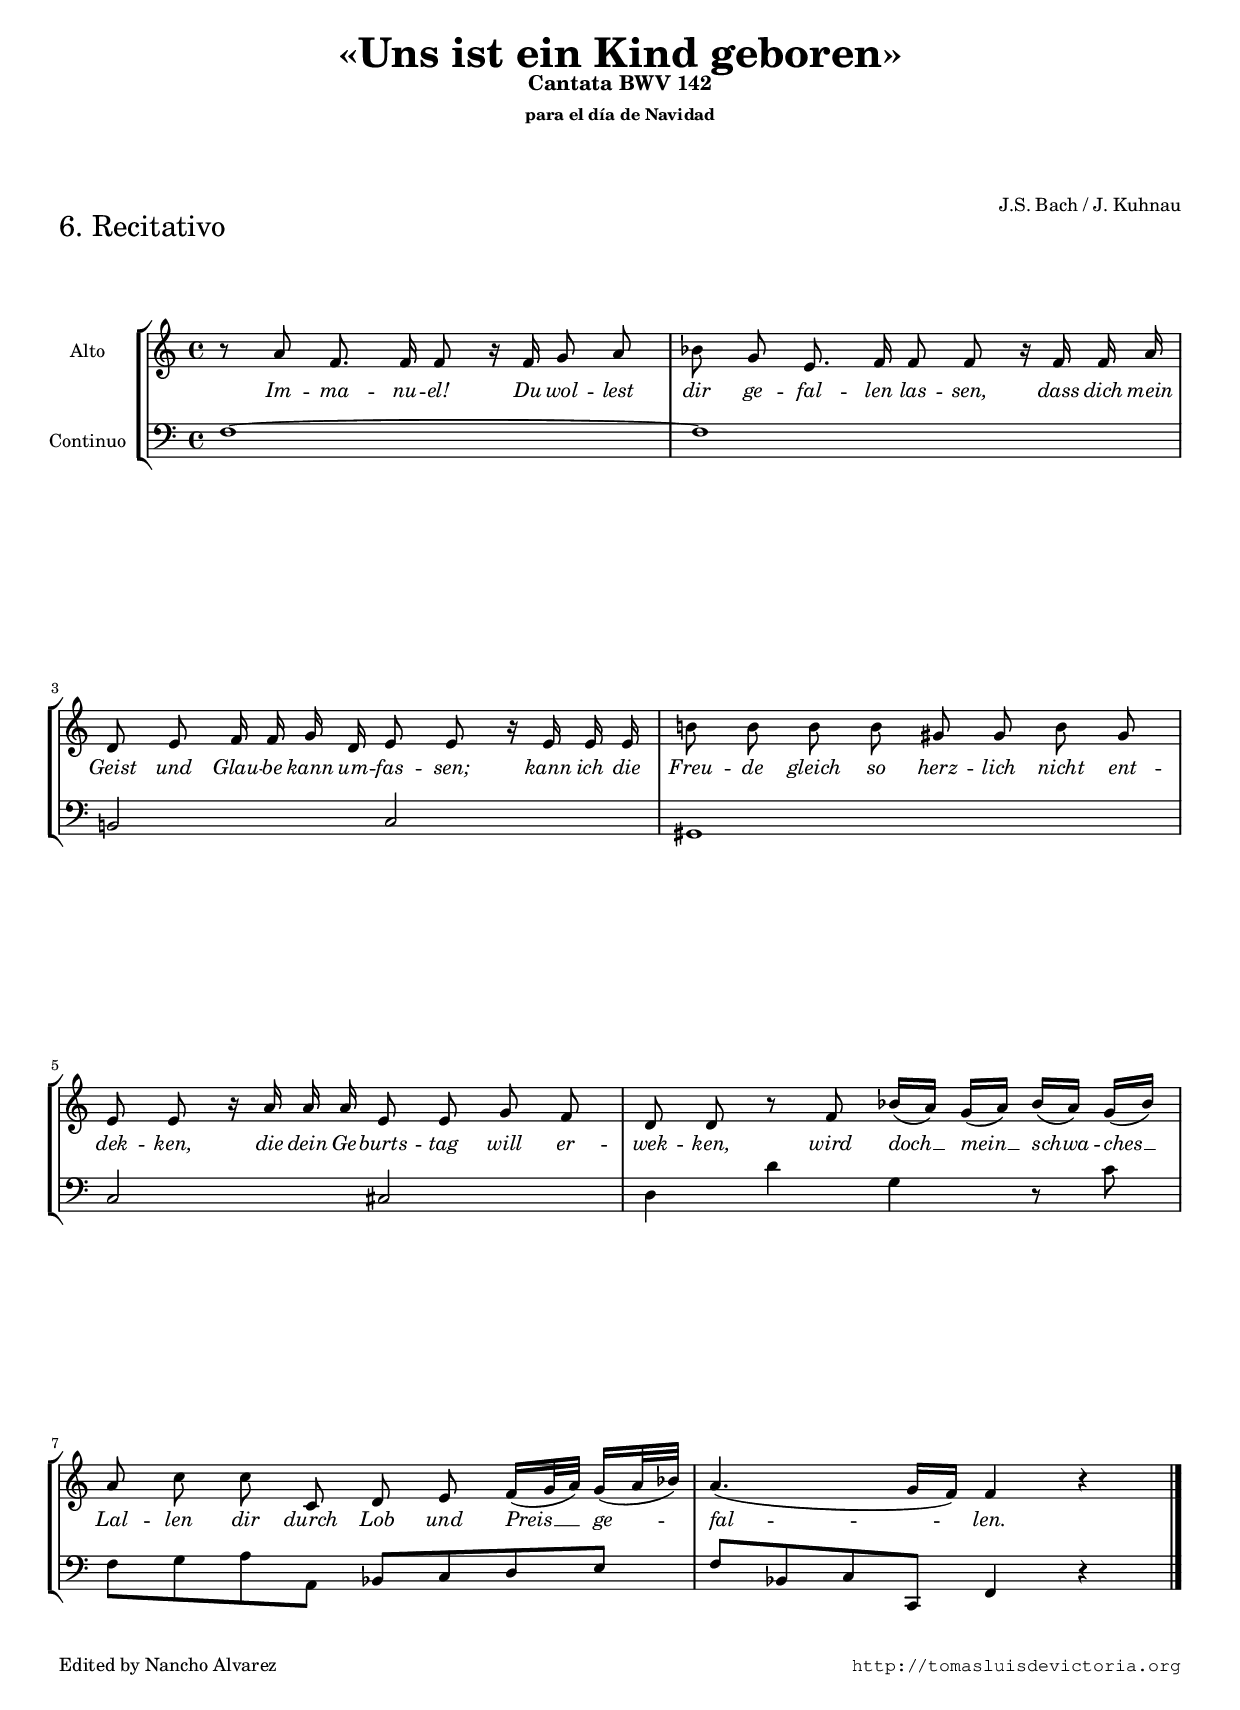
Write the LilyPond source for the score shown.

\version "2.11.34"

#(set-default-paper-size "a4")
#(set-global-staff-size 16)
#(ly:set-option 'point-and-click #f)
%nomobile

ss=\once \set suggestAccidentals = ##t
italicas=\override LyricText #'font-shape = #'italic
rectas=\override LyricText #'font-shape = #'upright


\header {
	subtitle=\markup{"Cantata BWV 142"}
        title=\markup{\column{ " " " " \bigger \bigger \bigger "«Uns ist ein Kind geboren»" }}
	subsubtitle=\markup{\column{"para el día de Navidad" " " " " " " }}
        piece=\markup{\bigger \bigger \bigger \bigger "6. Recitativo"}
        composer="J.S. Bach / J. Kuhnau"
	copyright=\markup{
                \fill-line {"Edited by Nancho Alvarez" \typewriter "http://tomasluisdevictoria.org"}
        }
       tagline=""

}

global={\key a \minor \time 4/4 \skip 1*8 \bar "|." }

alto={
	\set autoBeaming = ##f
	r8 a' f'8. f'16 f'8 r16 f' g'8 a' |
	bes' g' e'8. f'16 f'8 f' r16 f' f' a' |
	d'8 e' f'16 f' g' d' e'8 e' r16 e' e' e' |
	b'!8 b' b' b' gis' gis' b' gis' |
%5
	e' e' r16 a' a' a' e'8 e' g' f' |
	d' d' r f' bes'16[( a']) g'[( a']) bes'[( a']) g'[( bes']) |
	a'8 c'' c'' c' d' e' f'16[( g'32 a']) g'16[( a'32 bes']) |
	a'4.( g'16[ f']) f'4 r
}

textoalto=\lyricmode{
\italicas
Im -- ma -- nu -- el!	
Du wol -- lest dir ge -- fal -- len las -- sen,
dass dich mein Geist
und Glau -- be kann um -- fas -- sen;
kann ich die Freu -- de gleich so herz -- lich nicht ent -- dek -- ken,
die dein Ge -- burts -- tag will er -- wek -- ken,
wird doch __ _ mein __ _ schwa -- _ ches __ _ 
Lal -- len dir durch Lob und Preis __ _ _ ge -- _ _ fal -- _ _ len.
}

continuo={
	f1 ~ |
	f |
	b,!2 c |
	gis,1 |
%5
	c2 cis |
	d4 d' g r8 c' |
	f g a a, bes, c d e |
	f bes, c c, f,4 r	
}


\score {
\new StaffGroup<<
	
	\new Staff <<\global
	\new Voice="v7" {
		\set Staff.instrumentName="Alto "
		\clef "treble" 
		\alto }
	\new Lyrics \lyricsto "v7" {\textoalto }
	>>
	
	
	\new Staff <<\global
	\new Voice="v8" {
		\set Staff.instrumentName="Continuo "
		\clef "bass" 
		\continuo }
	>>
	
>>

\layout{ 
	%\context {\Lyrics \override VerticalAxisGroup #'minimum-Y-extent = #'(-0 . 0) }
	\context {\Score \override BarNumber #'padding = #2 }
	%\context {\Lyrics \override LyricText #'font-size = #2 }
	\context {\Voice melismaBusyProperties = #'() }
	%\context { \RemoveEmptyStaffContext }
	\context {\Staff 
		%\consists Ambitus_engraver 
		\override VerticalAxisGroup #'minimum-Y-extent = #'(-1 . 6.0)
	}
}

%\midi {}

}


\paper{
	%system-count=8
	line-width=19.0\cm
	between-system-padding = 0
	ragged-last-bottom = ##f
	foot-separation = 6\mm
}
